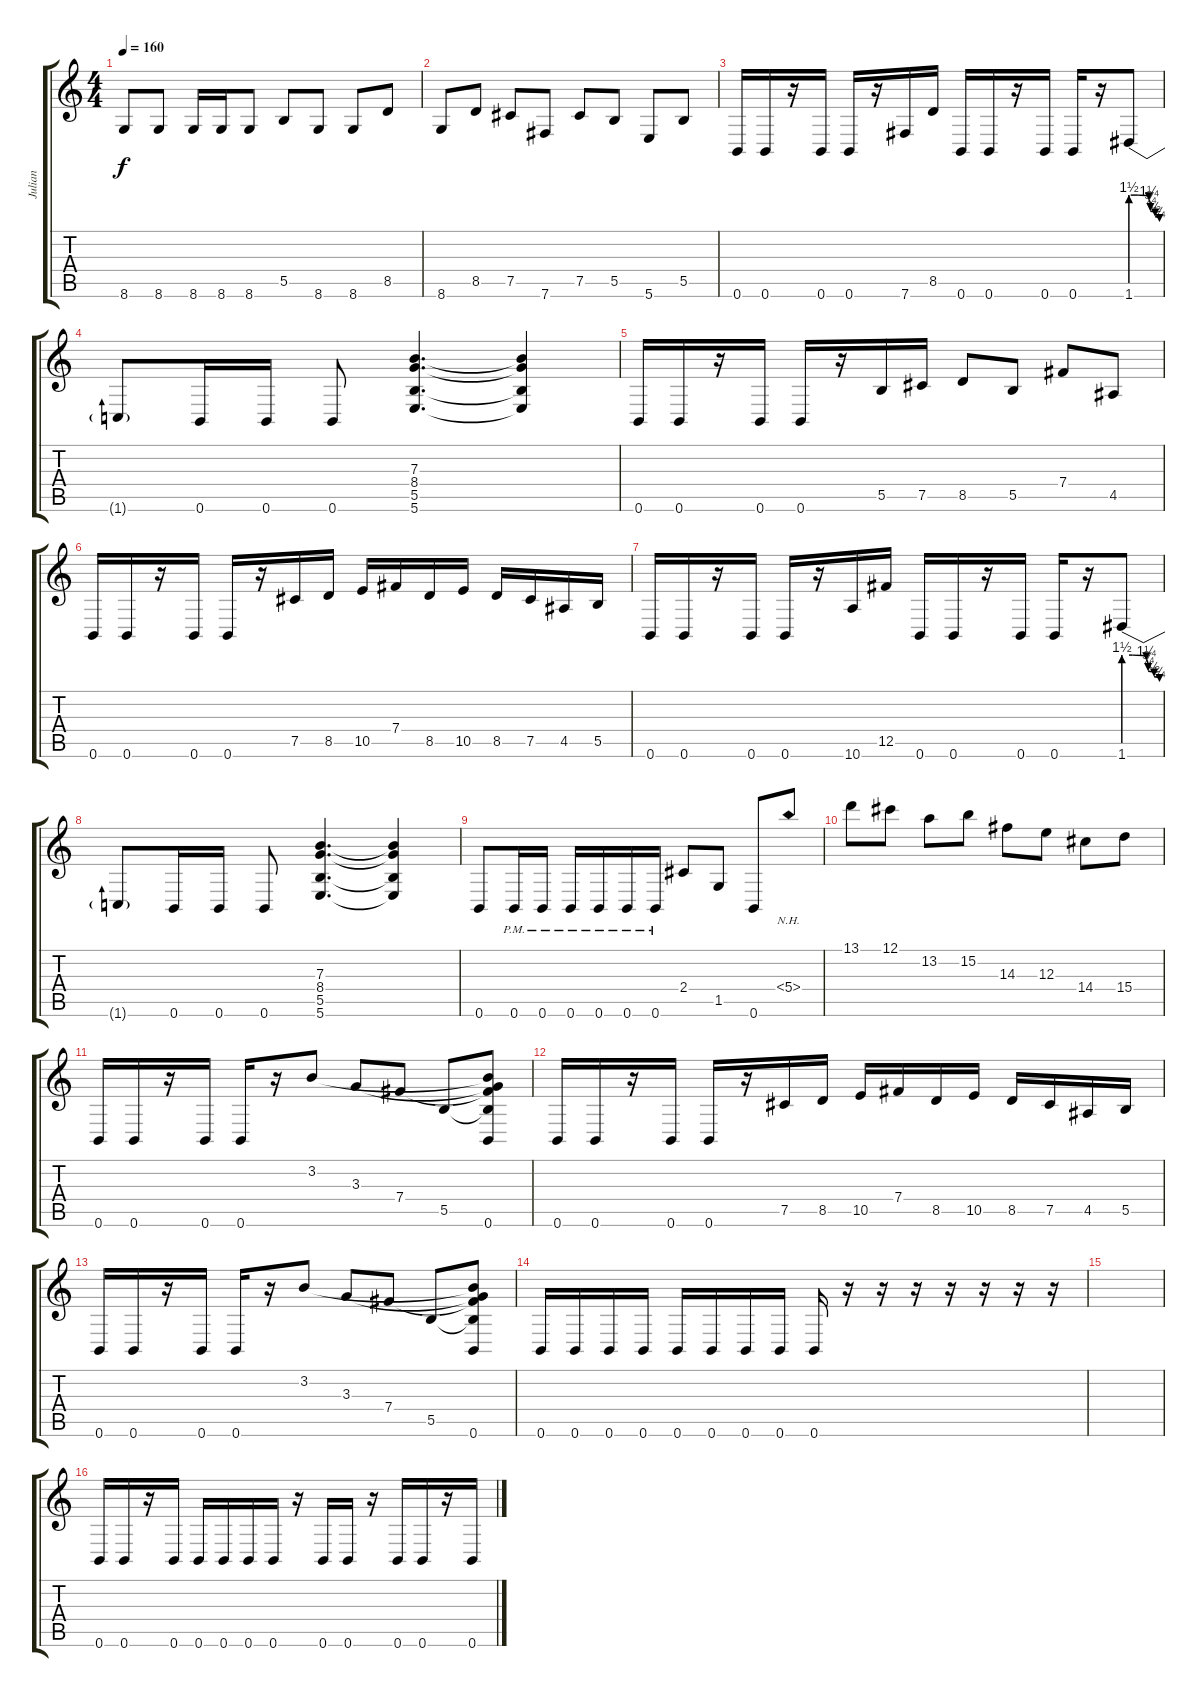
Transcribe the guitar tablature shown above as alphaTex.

\track ("Julian" "Julian") {instrument overdrivenguitar}
\staff {score tabs}
\tuning (Db4 Ab3 E3 B2 Gb2 B1) {hide}
\ts (4 4)
\tempo 160
\clef g2
\ks c
8.6.8{dy f} 8.6.8 8.6.16 8.6.16 8.6.8 5.5.8 8.6.8 8.6.8 8.5.8 |
8.6.8 8.5.8 7.5.8 7.6.8 7.5.8 5.5.8 5.6.8 5.5.8 |
0.6.16 0.6.16 r.16 0.6.16 0.6.16 r.16 7.6.16 8.5.16 0.6.16 0.6.16 r.16 0.6.16 0.6.16 r.16 1.6{be (custom 0 6 15 6 38 5 41 3 51 2 60 1)}.8 |
1.6{t}.8 0.6.16 0.6.16 0.6.8 (7.3 8.4 5.5 5.6).4{d} (7.3{t} 8.4{t} 5.5{t} 5.6{t}).4 |
0.6.16 0.6.16 r.16 0.6.16 0.6.16 r.16 5.5.16 7.5.16 8.5.8 5.5.8 7.4.8 4.5.8 |
0.6.16 0.6.16 r.16 0.6.16 0.6.16 r.16 7.5.16 8.5.16 10.5.16 7.4.16 8.5.16 10.5.16 8.5.16 7.5.16 4.5.16 5.5.16 |
0.6.16 0.6.16 r.16 0.6.16 0.6.16 r.16 10.6.16 12.5.16 0.6.16 0.6.16 r.16 0.6.16 0.6.16 r.16 1.6{be (custom 0 6 15 6 38 5 41 3 51 2 60 1)}.8 |
1.6{t}.8 0.6.16 0.6.16 0.6.8 (7.3 8.4 5.5 5.6).4{d} (7.3{t} 8.4{t} 5.5{t} 5.6{t}).4 |
0.6.8 0.6{pm}.16 0.6{pm}.16 0.6{pm}.16 0.6{pm}.16 0.6{pm}.16 0.6{pm}.16 2.4.8 1.5.8 0.6.8 5.4{nh}.8 |
13.1.8 12.1.8 13.2.8 15.2.8 14.3.8 12.3.8 14.4.8 15.4.8 |
0.6.16 0.6.16 r.16 0.6.16 0.6.16 r.16 3.2.8 3.3.8 7.4.8 5.5.8 (3.2{t} 3.3{t} 7.4{t} 5.5{t} 0.6).8 |
0.6.16 0.6.16 r.16 0.6.16 0.6.16 r.16 7.5.16 8.5.16 10.5.16 7.4.16 8.5.16 10.5.16 8.5.16 7.5.16 4.5.16 5.5.16 |
0.6.16 0.6.16 r.16 0.6.16 0.6.16 r.16 3.2.8 3.3.8 7.4.8 5.5.8 (3.2{t} 3.3{t} 7.4{t} 5.5{t} 0.6).8 |
0.6.16 0.6.16 0.6.16 0.6.16 0.6.16 0.6.16 0.6.16 0.6.16 0.6.16 r.16 r.16 r.16 r.16 r.16 r.16 r.16 |
|
0.6.16 0.6.16 r.16 0.6.16 0.6.16 0.6.16 0.6.16 0.6.16 r.16 0.6.16 0.6.16 r.16 0.6.16 0.6.16 r.16 0.6.16
